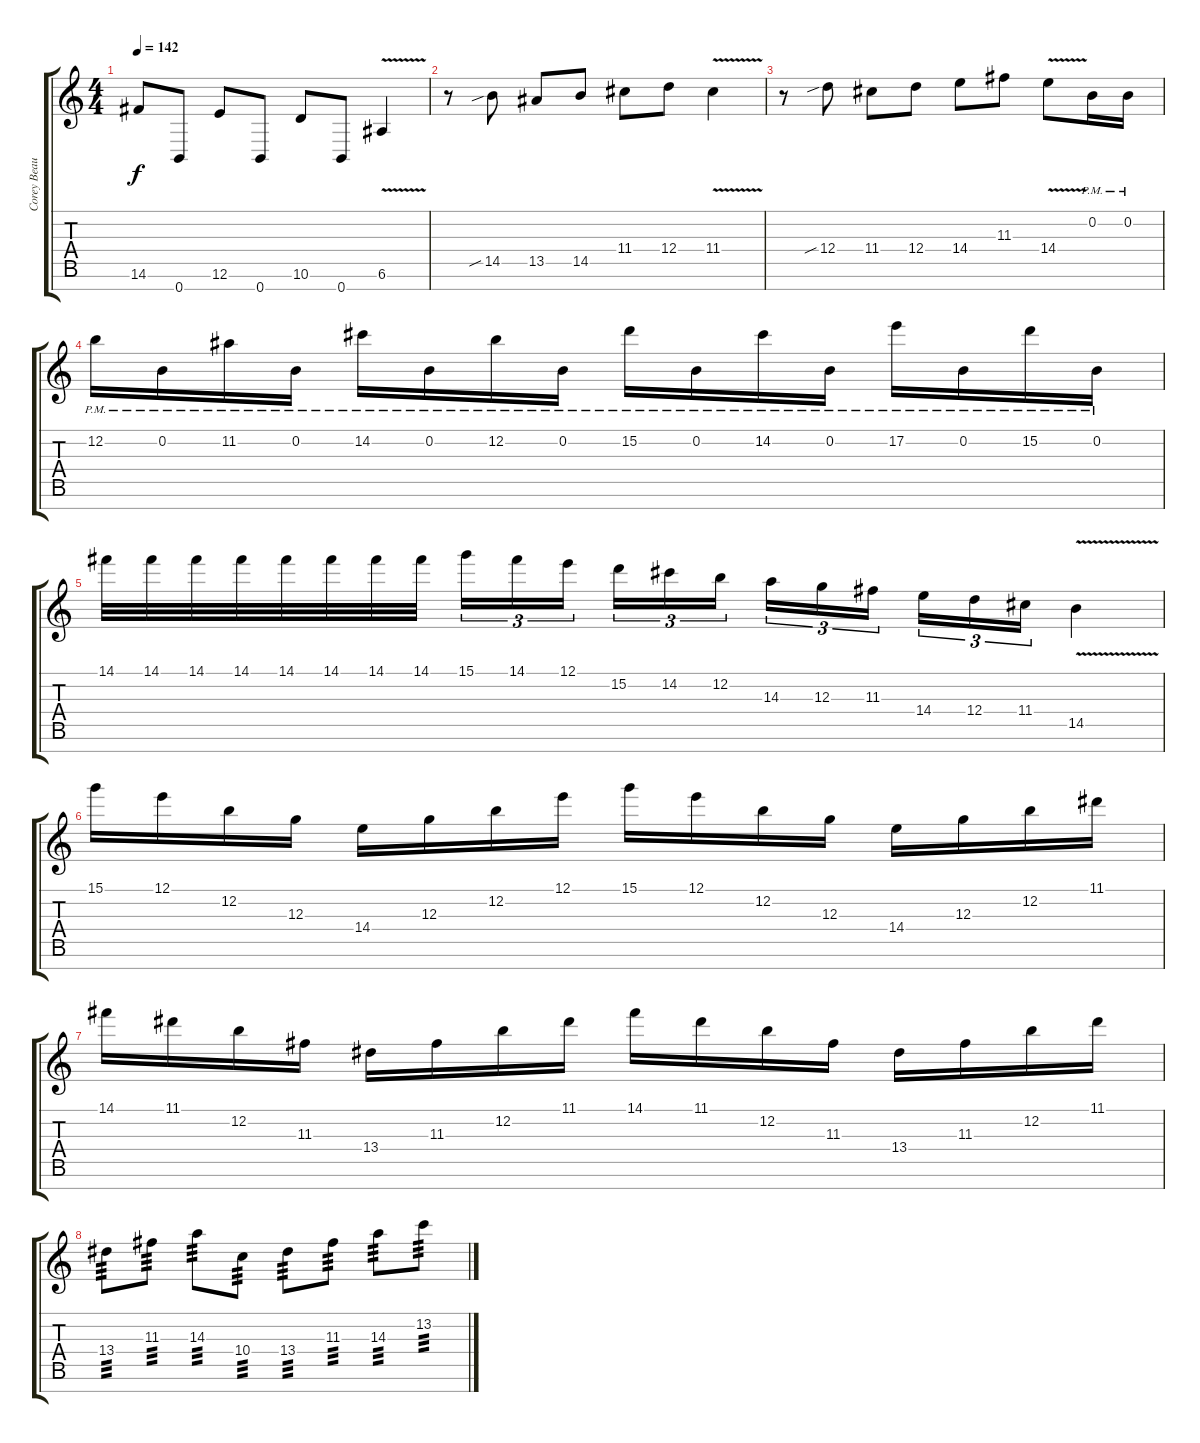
\track ("Corey Beaulieu" "Corey Beau") {instrument distortionguitar}
\staff {score tabs}
\tuning (E4 B3 G3 D3 A2 E2 B1) {hide}
\ts (4 4)
\tempo 142
\clef g2
\ks c
14.6.8{dy f} 0.7.8 12.6.8 0.7.8 10.6.8 0.7.8 6.6{v}.4 |
r.8 14.5{sib}.8 13.5.8 14.5.8 11.4.8 12.4.8 11.4{v}.4 |
r.8 12.4{sib}.8 11.4.8 12.4.8 14.4.8 11.3.8 14.4{v}.8 0.2{pm}.16 0.2{pm}.16 |
12.2{pm}.16 0.2{pm}.16 11.2{pm}.16 0.2{pm}.16 14.2{pm}.16 0.2{pm}.16 12.2{pm}.16 0.2{pm}.16 15.2{pm}.16 0.2{pm}.16 14.2{pm}.16 0.2{pm}.16 17.2{pm}.16 0.2{pm}.16 15.2{pm}.16 0.2{pm}.16 |
14.1.32 14.1.32 14.1.32 14.1.32 14.1.32 14.1.32 14.1.32 14.1.32 15.1.16{tu (3 2)} 14.1.16{tu (3 2)} 12.1.16{tu (3 2) beam splitsecondary} 15.2.16{tu (3 2)} 14.2.16{tu (3 2)} 12.2.16{tu (3 2)} 14.3.16{tu (3 2)} 12.3.16{tu (3 2)} 11.3.16{tu (3 2) beam splitsecondary} 14.4.16{tu (3 2)} 12.4.16{tu (3 2)} 11.4.16{tu (3 2)} 14.5{v}.4 |
15.1.16 12.1.16 12.2.16 12.3.16 14.4.16 12.3.16 12.2.16 12.1.16 15.1.16 12.1.16 12.2.16 12.3.16 14.4.16 12.3.16 12.2.16 11.1.16 |
14.1.16 11.1.16 12.2.16 11.3.16 13.4.16 11.3.16 12.2.16 11.1.16 14.1.16 11.1.16 12.2.16 11.3.16 13.4.16 11.3.16 12.2.16 11.1.16 |
13.4.8{tp 3} 11.3.8{tp 3} 14.3.8{tp 3} 10.4.8{tp 3} 13.4.8{tp 3} 11.3.8{tp 3} 14.3.8{tp 3} 13.2.8{tp 3}
